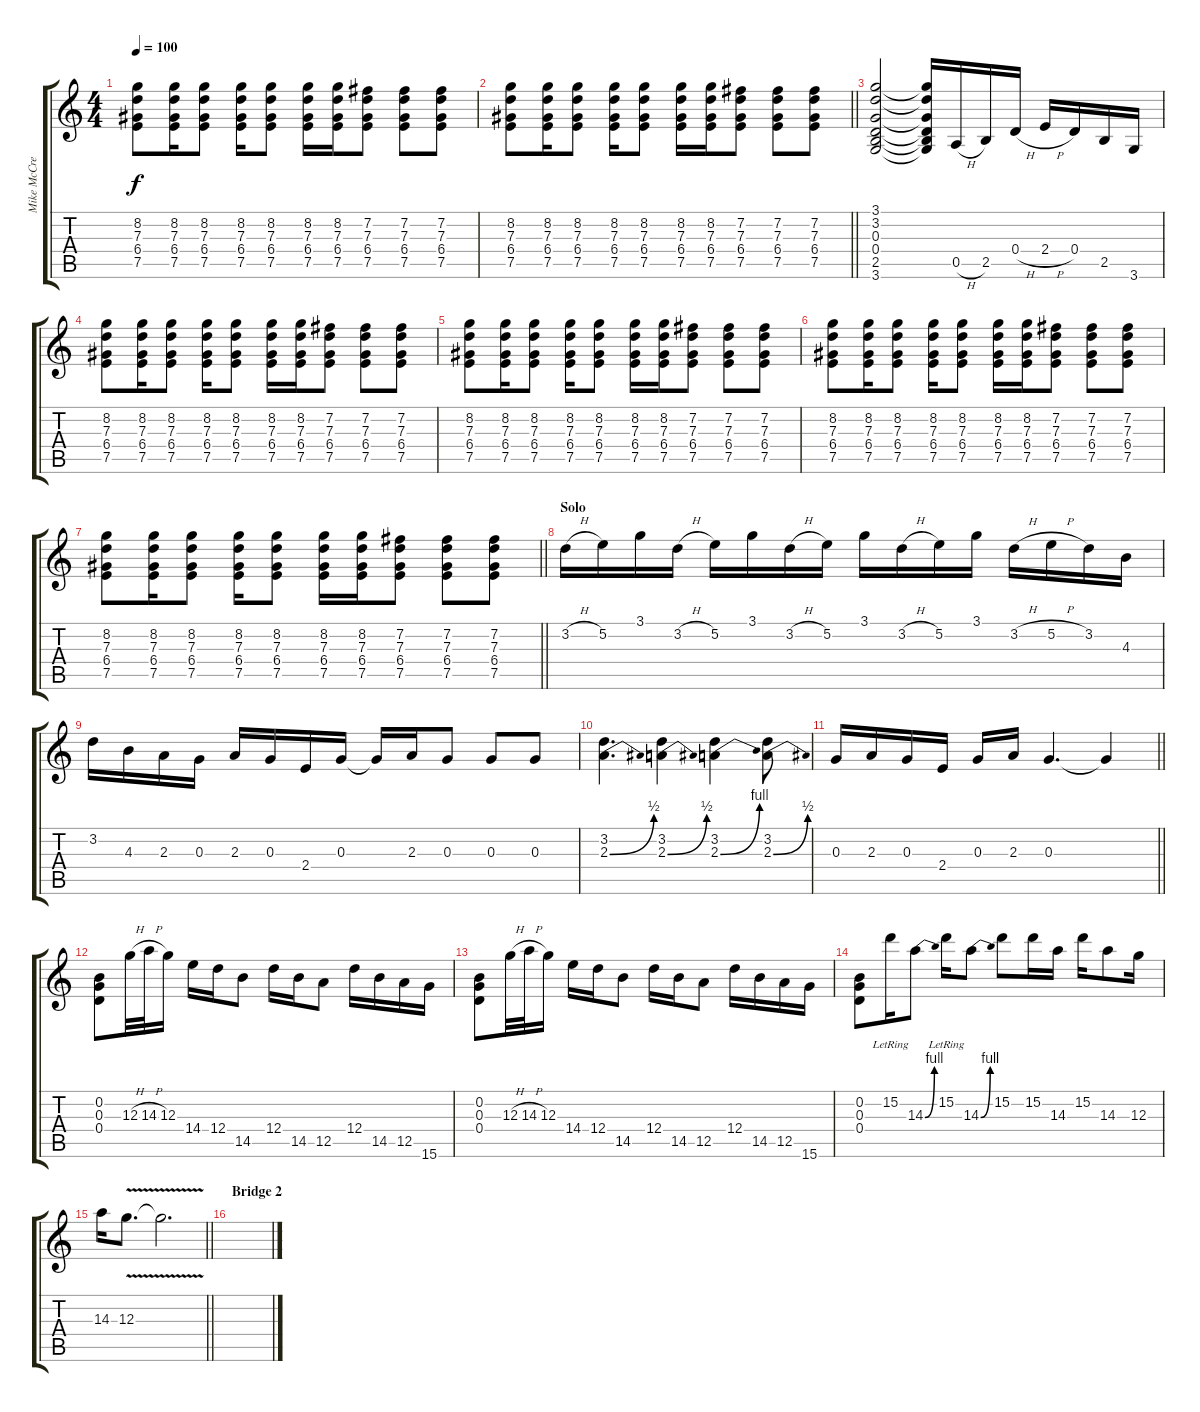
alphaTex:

\track ("Mike McCready" "Mike McCre") {instrument electricguitarclean}
\staff {score tabs}
\tuning (E4 B3 G3 D3 A2 E2) {hide}
\ts (4 4)
\tempo 100
\clef g2
\ks c
(8.2 7.3 6.4 7.5).8{dy f} (8.2 7.3 6.4 7.5).16 (8.2 7.3 6.4 7.5).8 (8.2 7.3 6.4 7.5).16 (8.2 7.3 6.4 7.5).8 (8.2 7.3 6.4 7.5).16 (8.2 7.3 6.4 7.5).16 (7.2 7.3 6.4 7.5).8 (7.2 7.3 6.4 7.5).8 (7.2 7.3 6.4 7.5).8 |
\barLineRight lightlight
(8.2 7.3 6.4 7.5).8 (8.2 7.3 6.4 7.5).16 (8.2 7.3 6.4 7.5).8 (8.2 7.3 6.4 7.5).16 (8.2 7.3 6.4 7.5).8 (8.2 7.3 6.4 7.5).16 (8.2 7.3 6.4 7.5).16 (7.2 7.3 6.4 7.5).8 (7.2 7.3 6.4 7.5).8 (7.2 7.3 6.4 7.5).8 |
(3.1 3.2 0.3 0.4 2.5 3.6).2 (3.1{t} 3.2{t} 0.3{t} 0.4{t} 2.5{t} 3.6{t}).16 0.5{h}.16 2.5.16 0.4{h}.16 2.4{h}.16 0.4.16 2.5.16 3.6.16 |
(8.2 7.3 6.4 7.5).8 (8.2 7.3 6.4 7.5).16 (8.2 7.3 6.4 7.5).8 (8.2 7.3 6.4 7.5).16 (8.2 7.3 6.4 7.5).8 (8.2 7.3 6.4 7.5).16 (8.2 7.3 6.4 7.5).16 (7.2 7.3 6.4 7.5).8 (7.2 7.3 6.4 7.5).8 (7.2 7.3 6.4 7.5).8 |
(8.2 7.3 6.4 7.5).8 (8.2 7.3 6.4 7.5).16 (8.2 7.3 6.4 7.5).8 (8.2 7.3 6.4 7.5).16 (8.2 7.3 6.4 7.5).8 (8.2 7.3 6.4 7.5).16 (8.2 7.3 6.4 7.5).16 (7.2 7.3 6.4 7.5).8 (7.2 7.3 6.4 7.5).8 (7.2 7.3 6.4 7.5).8 |
(8.2 7.3 6.4 7.5).8 (8.2 7.3 6.4 7.5).16 (8.2 7.3 6.4 7.5).8 (8.2 7.3 6.4 7.5).16 (8.2 7.3 6.4 7.5).8 (8.2 7.3 6.4 7.5).16 (8.2 7.3 6.4 7.5).16 (7.2 7.3 6.4 7.5).8 (7.2 7.3 6.4 7.5).8 (7.2 7.3 6.4 7.5).8 |
\barLineRight lightlight
(8.2 7.3 6.4 7.5).8 (8.2 7.3 6.4 7.5).16 (8.2 7.3 6.4 7.5).8 (8.2 7.3 6.4 7.5).16 (8.2 7.3 6.4 7.5).8 (8.2 7.3 6.4 7.5).16 (8.2 7.3 6.4 7.5).16 (7.2 7.3 6.4 7.5).8 (7.2 7.3 6.4 7.5).8 (7.2 7.3 6.4 7.5).8 |
\section ("" "Solo")
3.2{h}.16{instrument distortionguitar} 5.2.16 3.1.16 3.2{h}.16 5.2.16 3.1.16 3.2{h}.16 5.2.16 3.1.16 3.2{h}.16 5.2.16 3.1.16 3.2{h}.16 5.2{h}.16 3.2.16 4.3.16 |
3.2.16 4.3.16 2.3.16 0.3.16 2.3.16 0.3.16 2.4.16 0.3.16 0.3{t}.16 2.3.16 0.3.8 0.3.8 0.3.8 |
(3.2 2.3{be (bend 0 0 60 2)}).4{d} (3.2 2.3{be (bend 0 0 60 2)}).4 (3.2 2.3{be (bend 0 0 60 4)}).4 (3.2 2.3{be (bend 0 0 60 2)}).8 |
\barLineRight lightlight
0.3.16 2.3.16 0.3.16 2.4.16 0.3.16 2.3.16 0.3.4{d} 0.3{t}.4 |
(0.2 0.3 0.4).8 12.3{h}.32 14.3{h}.32 12.3.16 14.4.16 12.4.16 14.5.8 12.4.16 14.5.16 12.5.8 12.4.16 14.5.16 12.5.16 15.6.16 |
(0.2 0.3 0.4).8 12.3{h}.32 14.3{h}.32 12.3.16 14.4.16 12.4.16 14.5.8 12.4.16 14.5.16 12.5.8 12.4.16 14.5.16 12.5.16 15.6.16 |
(0.2 0.3 0.4).8 15.2{lr}.16 14.3{be (bend 0 0 60 4)}.8 15.2{lr}.16 14.3{be (bend 0 0 60 4)}.8 15.2.8 15.2.16 14.3.16 15.2.16 14.3.8 12.3.16 |
\barLineRight lightlight
14.3.16 12.3{v}.8{d} 12.3{t}.2{d} |
\section ("" "Bridge 2")
